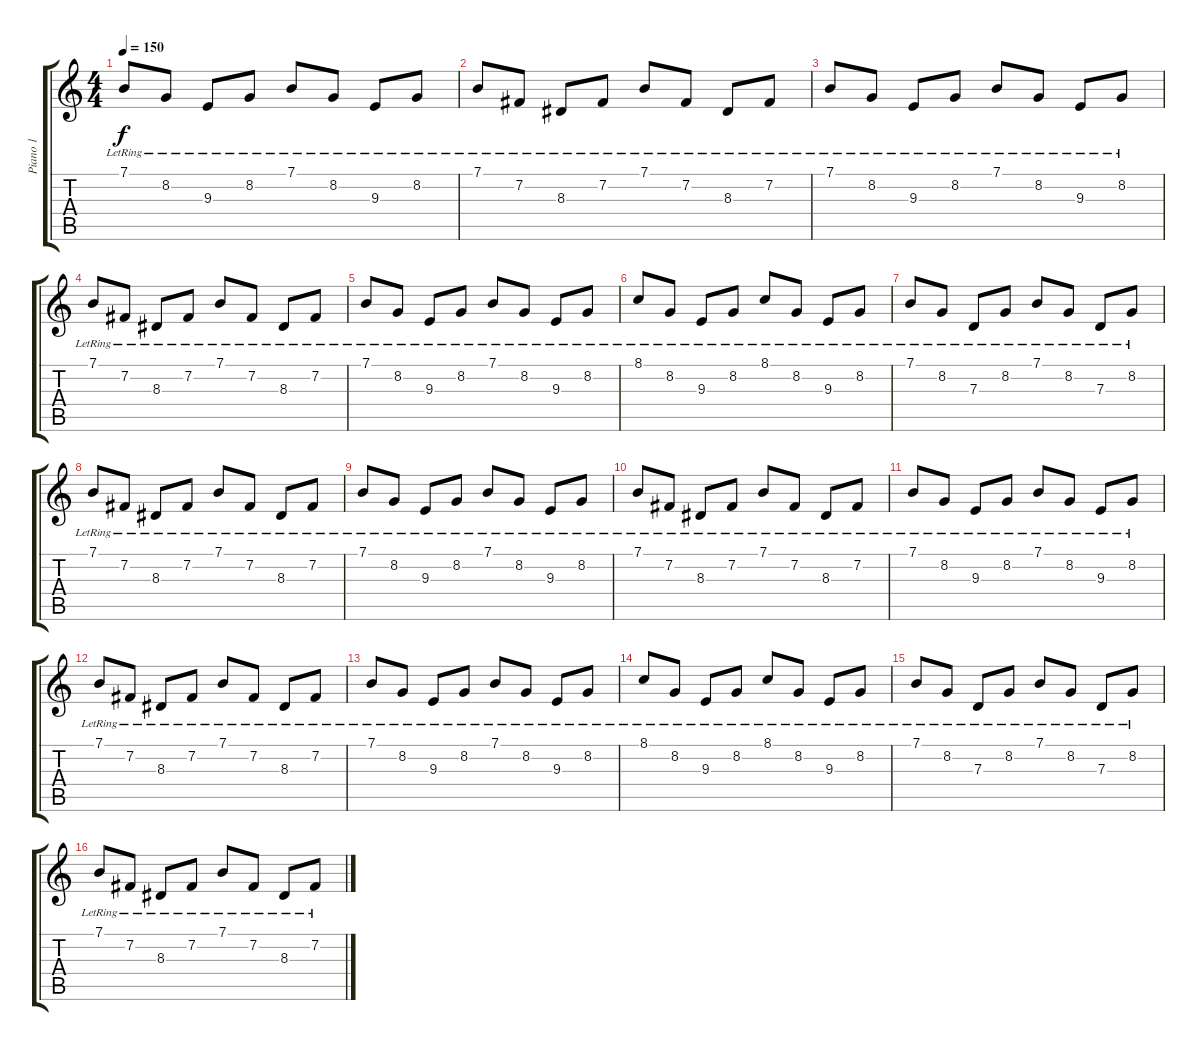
\track ("Piano 1" "Piano 1") {instrument acousticgrandpiano}
\staff {score tabs}
\tuning (E4 B3 G3 D3 A2 E2) {hide}
\ts (4 4)
\tempo 150
\clef g2
\ks c
7.1{lr}.8{dy f} 8.2{lr}.8 9.3{lr}.8 8.2{lr}.8 7.1{lr}.8 8.2{lr}.8 9.3{lr}.8 8.2{lr}.8 |
7.1{lr}.8 7.2{lr}.8 8.3{lr}.8 7.2{lr}.8 7.1{lr}.8 7.2{lr}.8 8.3{lr}.8 7.2{lr}.8 |
7.1{lr}.8 8.2{lr}.8 9.3{lr}.8 8.2{lr}.8 7.1{lr}.8 8.2{lr}.8 9.3{lr}.8 8.2{lr}.8 |
7.1{lr}.8 7.2{lr}.8 8.3{lr}.8 7.2{lr}.8 7.1{lr}.8 7.2{lr}.8 8.3{lr}.8 7.2{lr}.8 |
7.1{lr}.8 8.2{lr}.8 9.3{lr}.8 8.2{lr}.8 7.1{lr}.8 8.2{lr}.8 9.3{lr}.8 8.2{lr}.8 |
8.1{lr}.8 8.2{lr}.8 9.3{lr}.8 8.2{lr}.8 8.1{lr}.8 8.2{lr}.8 9.3{lr}.8 8.2{lr}.8 |
7.1{lr}.8 8.2{lr}.8 7.3{lr}.8 8.2{lr}.8 7.1{lr}.8 8.2{lr}.8 7.3{lr}.8 8.2{lr}.8 |
7.1{lr}.8 7.2{lr}.8 8.3{lr}.8 7.2{lr}.8 7.1{lr}.8 7.2{lr}.8 8.3{lr}.8 7.2{lr}.8 |
7.1{lr}.8 8.2{lr}.8 9.3{lr}.8 8.2{lr}.8 7.1{lr}.8 8.2{lr}.8 9.3{lr}.8 8.2{lr}.8 |
7.1{lr}.8 7.2{lr}.8 8.3{lr}.8 7.2{lr}.8 7.1{lr}.8 7.2{lr}.8 8.3{lr}.8 7.2{lr}.8 |
7.1{lr}.8 8.2{lr}.8 9.3{lr}.8 8.2{lr}.8 7.1{lr}.8 8.2{lr}.8 9.3{lr}.8 8.2{lr}.8 |
7.1{lr}.8 7.2{lr}.8 8.3{lr}.8 7.2{lr}.8 7.1{lr}.8 7.2{lr}.8 8.3{lr}.8 7.2{lr}.8 |
7.1{lr}.8 8.2{lr}.8 9.3{lr}.8 8.2{lr}.8 7.1{lr}.8 8.2{lr}.8 9.3{lr}.8 8.2{lr}.8 |
8.1{lr}.8 8.2{lr}.8 9.3{lr}.8 8.2{lr}.8 8.1{lr}.8 8.2{lr}.8 9.3{lr}.8 8.2{lr}.8 |
7.1{lr}.8 8.2{lr}.8 7.3{lr}.8 8.2{lr}.8 7.1{lr}.8 8.2{lr}.8 7.3{lr}.8 8.2{lr}.8 |
7.1{lr}.8 7.2{lr}.8 8.3{lr}.8 7.2{lr}.8 7.1{lr}.8 7.2{lr}.8 8.3{lr}.8 7.2{lr}.8
